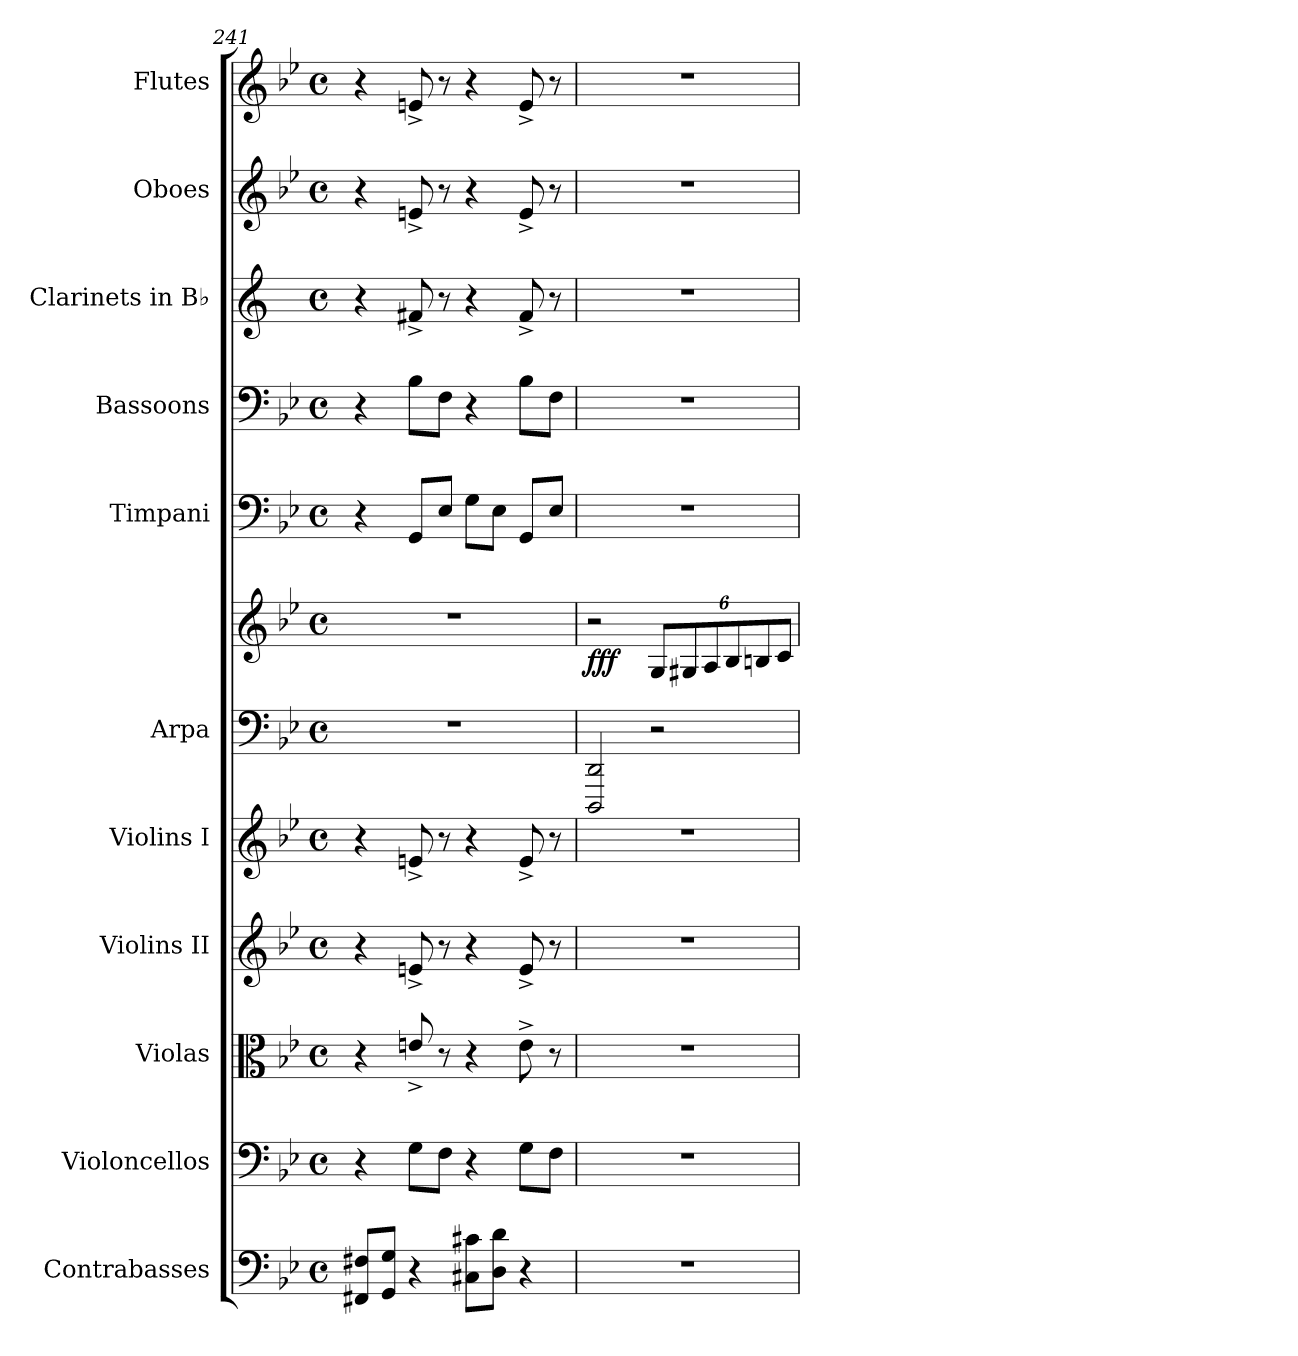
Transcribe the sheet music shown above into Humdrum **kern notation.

**kern	**kern	**kern	**kern	**kern	**kern	**kern	**dynam	**kern	**kern	**kern	**kern	**kern
*part11	*part10	*part9	*part8	*part7	*part6	*part6	*part6	*part5	*part4	*part3	*part2	*part1
*staff12	*staff11	*staff10	*staff9	*staff8	*staff7	*staff6	*staff6/7	*staff5	*staff4	*staff3	*staff2	*staff1
*I"Contrabasses	*I"Violoncellos	*I"Violas	*I"Violins II	*I"Violins I	*I"Arpa	*	*	*I"Timpani	*I"Bassoons	*I"Clarinets in B♭	*I"Oboes	*I"Flutes
*I'Cb.	*I'Vc.	*I'Vla.	*I'Vln. II	*I'Vln. I	*I'Arp.	*	*	*I'Timp.	*I'Bsn.	*	*I'Ob.	*I'Fl.
*clefF4	*clefF4	*clefC3	*clefG2	*clefG2	*clefF4	*clefG2	*	*clefF4	*clefF4	*clefG2	*clefG2	*clefG2
*ITrd7c12	*	*	*	*	*	*	*	*	*	*ITrd1c2	*	*
*k[b-e-]	*k[b-e-]	*k[b-e-]	*k[b-e-]	*k[b-e-]	*k[b-e-]	*k[b-e-]	*	*k[b-e-]	*k[b-e-]	*k[b-e-]	*k[b-e-]	*k[b-e-]
*M4/4	*M4/4	*M4/4	*M4/4	*M4/4	*M4/4	*M4/4	*	*M4/4	*M4/4	*M4/4	*M4/4	*M4/4
*met(c)	*met(c)	*met(c)	*met(c)	*met(c)	*met(c)	*met(c)	*	*met(c)	*met(c)	*met(c)	*met(c)	*met(c)
=241	=241	=241	=241	=241	=241	=241	=241	=241	=241	=241	=241	=241
8FFF#X/ 8FF#X/L	4r	4r	4r	4r	1r	1r	.	4r	4r	4r	4r	4r
8GGG/ 8GG/J	.	.	.	.	.	.	.	.	.	.	.	.
4r	8G\L	8en^/	8en^/	8en^/	.	.	.	8GG/L	8B-\L	8en^/	8en^/	8en^/
.	8F\J	8r	8r	8r	.	.	.	8E-/J	8F\J	8r	8r	8r
8CC#X\ 8C#X\L	4r	4r	4r	4r	.	.	.	8G\L	4r	4r	4r	4r
8DD\ 8D\J	.	.	.	.	.	.	.	8E-\J	.	.	.	.
4r	8G\L	8e^\	8e^/	8e^/	.	.	.	8GG/L	8B-\L	8e^/	8e^/	8e^/
.	8F\J	8r	8r	8r	.	.	.	8E-/J	8F\J	8r	8r	8r
=242	=242	=242	=242	=242	=242	=242	=242	=242	=242	=242	=242	=242
*	*	*	*	*	*	*	*	*	*	*	*	*MM190
!	!	!	!	!	!	!	!LO:DY:b	!	!	!	!	!
1r	1r	1r	1r	1r	2DDD/ 2DD/	2r	fff	1r	1r	1r	1r	1r
*	*	*	*	*	*	*Xbrackettup	*	*	*	*	*	*
.	.	.	.	.	2r	12G/L	.	.	.	.	.	.
.	.	.	.	.	.	12G#X/	.	.	.	.	.	.
.	.	.	.	.	.	12A/	.	.	.	.	.	.
.	.	.	.	.	.	12B-/	.	.	.	.	.	.
.	.	.	.	.	.	12Bn/	.	.	.	.	.	.
.	.	.	.	.	.	12c/J	.	.	.	.	.	.
=	=	=	=	=	=	=	=	=	=	=	=	=
*-	*-	*-	*-	*-	*-	*-	*-	*-	*-	*-	*-	*-
